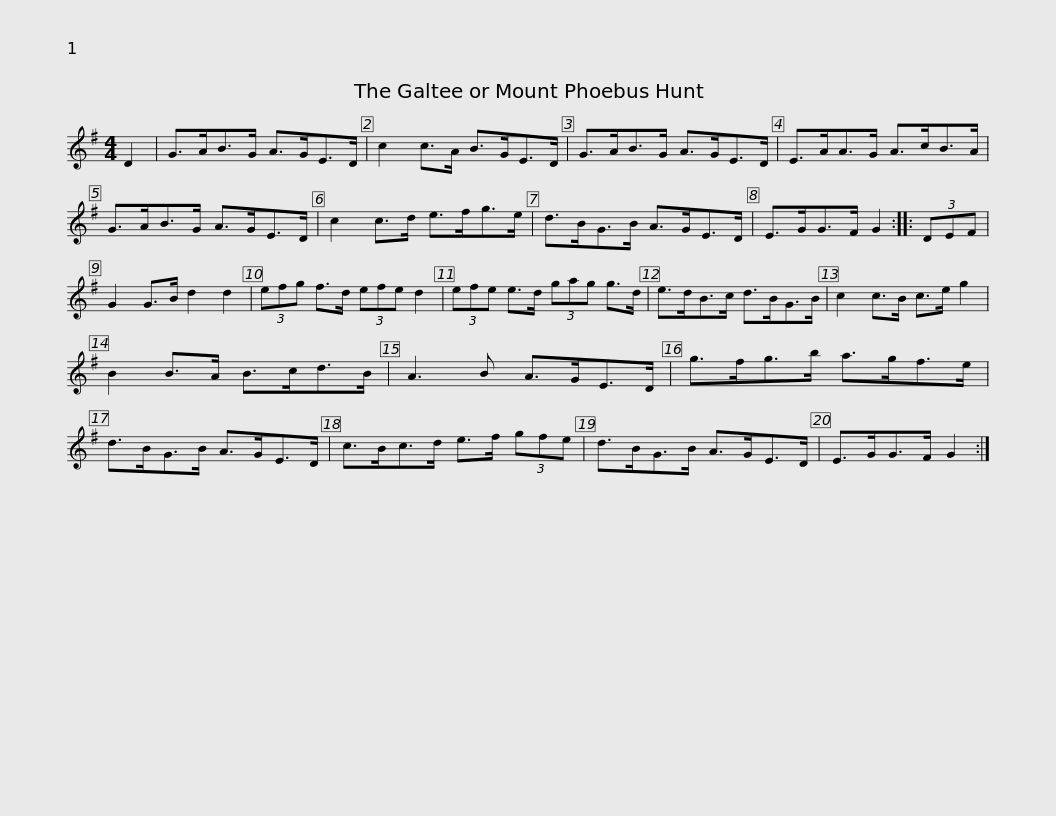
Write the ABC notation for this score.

X:1
L:1/8
M:4/4
I:linebreak $
K:G
V:1 treble
V:1
 D2 | G>AB>G A>GE>D | c2 c>A B>GE>D | G>AB>G A>GE>D | E>AA>G A>cB>A |$ %5
 G>AB>G A>GE>D | c2 c>d e>fg>e | d>BG>B A>GE>D | E>GG>F G2 :: (3DEF | %10
 G2 G>B d2 d2 |$ (3efg f>d (3efe d2 | (3efe e>d (3gag g>d | e>dB>c d>BG>B | c2 c>B c>e g2 | %15
 B2 B>A B>cd>B |$ A3 B A>GE>D | g>fg>b a>gf>e | d>BG>B A>GE>D | c>Bc>d e>f (3gfe |$ %20
 d>BG>B A>GE>D | E>GG>F G2 :| %22
